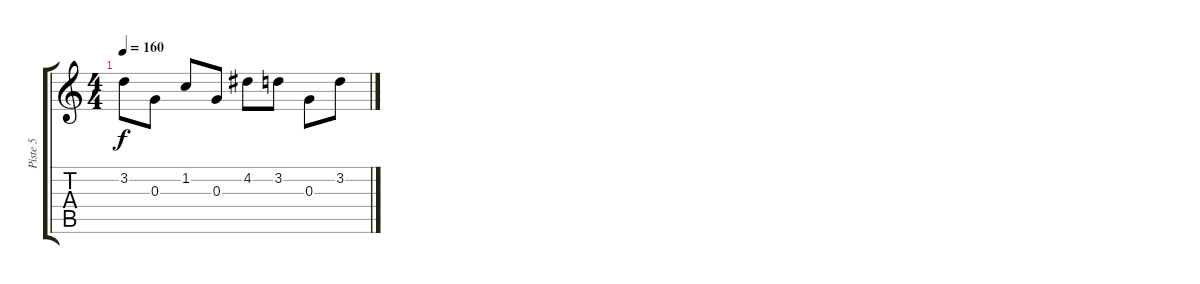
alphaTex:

\track ("Piste 5" "Piste 5") {instrument acousticguitarsteel}
\staff {score tabs}
\tuning (E4 B3 G3 D3 A2 E2) {hide}
\ts (4 4)
\tempo 160
\clef g2
\ks c
3.2.8{dy f} 0.3.8 1.2.8 0.3.8 4.2.8 3.2.8 0.3.8 3.2.8
